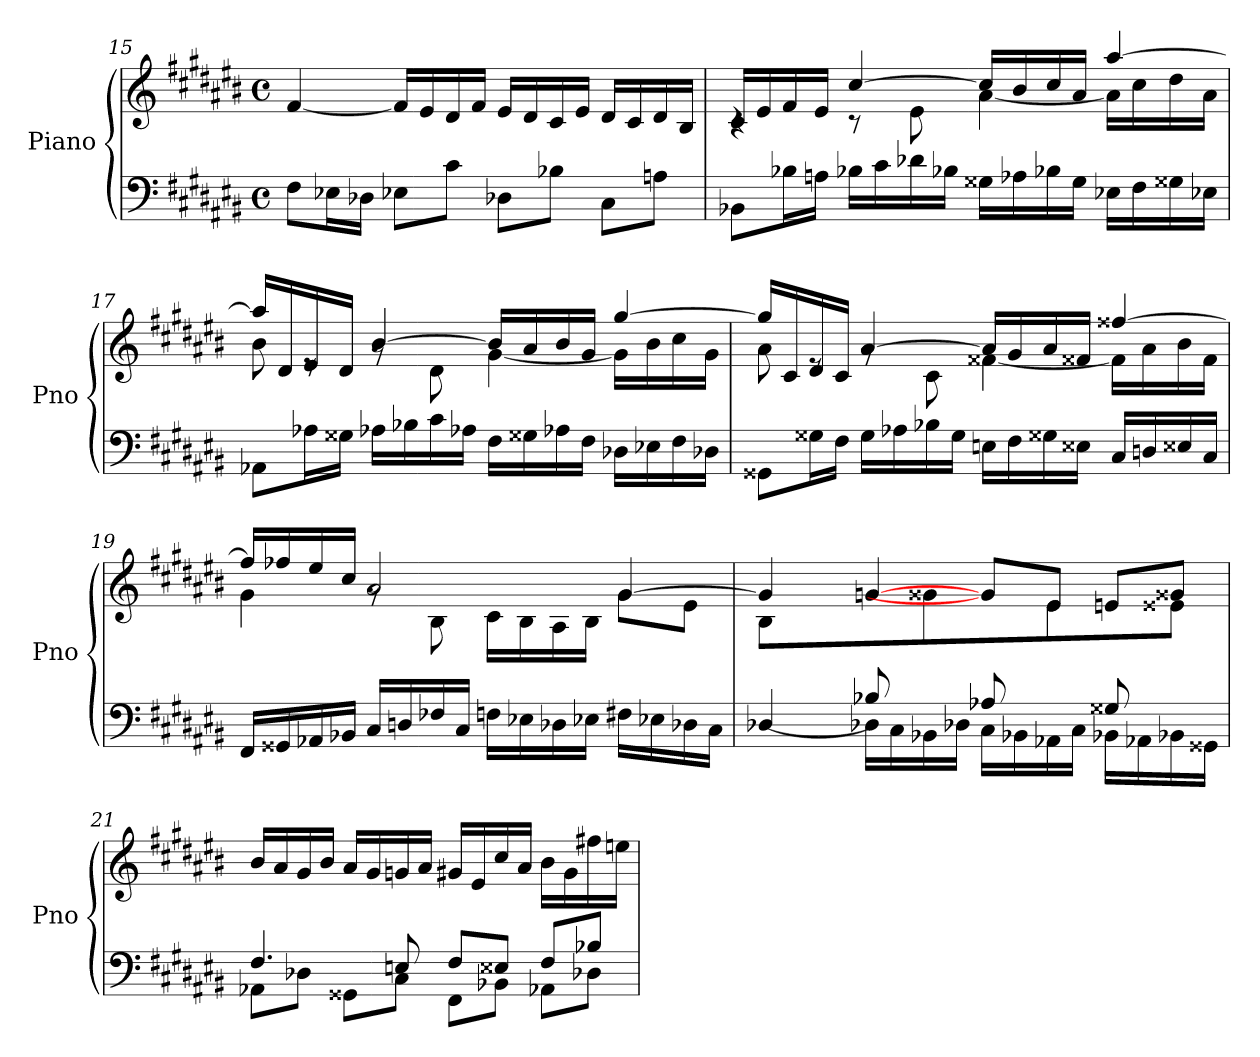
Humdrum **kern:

**kern	**kern
*part1	*part1
*staff2	*staff1
*I"Piano	*
*I'Pno	*
*clefF4	*clefG2
*k[f#c#g#d#a#e#b#]	*k[f#c#g#d#a#e#b#]
*M4/4	*M4/4
*met(c)	*met(c)
=15	=15
8F#i\L	[4f#/
16E-Xi\L	.
16D-Xi\JJ	.
8E-Xi\L	16f#/LL]
.	16e#/
8c#i\J	16d#/
.	16f#/JJ
8D-Xi\L	16e#/LL
.	16d#/
8B-Xi\J	16c#/
.	16e#/JJ
8C#i\L	16d#/LL
.	16c#/
8Ani\J	16d#/
.	16B#/JJ
!!LO:PB:g=z
=16	=16
*	*^
8BB-Xi\L	16c#/LL	4rc
.	16e#/	.
16B-Xi\L	16f#/	.
16Ani\JJ	16e#/JJ	.
16B-Xi\LL	[4cc#/	8r
16c#i\	.	.
16d-Xi\	.	8e#\
16B-Xi\JJ	.	.
16G##Xi\LL	16cc#/LL]	[4a#\
16A-Xi\	16b#/	.
16B-Xi\	16cc#/	.
16G##i\JJ	16a#/JJ	.
16E-Xi\LL	[4aa#/	16a#\LL]
16F#i\	.	16cc#\
16G##Xi\	.	16dd#\
16E-Xi\JJ	.	16a#\JJ
=17	=17	=17
8AA-Xi\L	16aa#/LL]	8b#\
.	16d#/	.
16A-Xi\L	16e#/	8re
16G##Xi\JJ	16d#/JJ	.
16A-Xi\LL	[4b#/	8rg
16B-Xi\	.	.
16c#i\	.	8d#\
16A-Xi\JJ	.	.
16F#i\LL	16b#/LL]	[4g#\
16G##Xi\	16a#/	.
16A-Xi\	16b#/	.
16F#i\JJ	16g#/JJ	.
16D-Xi\LL	[4gg#/	16g#\LL]
16E-Xi\	.	16b#\
16F#i\	.	16cc#\
16D-Xi\JJ	.	16g#\JJ
!!LO:LB:g=z	!!
=18	=18	=18
8GG##Xi\L	16gg#/LL]	8a#\
.	16c#/	.
16G##Xi\L	16d#/	8re
16F#i\JJ	16c#/JJ	.
16G##i\LL	[4a#/	8rg
16A-Xi\	.	.
16B-Xi\	.	8c#\
16G##i\JJ	.	.
16Eni\LL	16a#/LL]	[4f##X\
16F#i\	16g#/	.
16G##Xi\	16a#/	.
16E##i\JJ	16f##X/JJ	.
16C#i/LL	[4ff##X/	16f##\LL]
16Dni/	.	16a#\
16E##Xi/	.	16b#\
16C#i/JJ	.	16f##\JJ
=19	=19	=19
16FF#i/LL	16ff##/LL]	4g#\
16GG##Xi/	16ff-Xi/	.
16AA-Xi/	16ee#/	.
16BB-Xi/JJ	16cc#/JJ	.
16C#i/LL	2a#/	8rg
16Dni/	.	.
16F-Xi/	.	8B#\
16C#i/JJ	.	.
16Fni\LL	.	16c#\LL
16E-Xi\	.	16B#\
16D-Xi\	.	16A#\
16E-Xi\JJ	.	16B#\JJ
16F#i\LL	[4g#/	8g#\L
16E-Xi\	.	.
16D-Xi\	.	8e#\J
16C#i\JJ	.	.
!!LO:LB:g=z	!!
=20	=20	=20
*^	*	*
8ryy	[4D-Xi/	4g#/]	8B#\L
16B-Xi/L	.	.	4ryy
16A-Xi/JJ	.	.	.
8B-Xi/L	16D-Xi\LL]	[4gni/	.
.	16C#i\	.	.
8ryy	16BB-Xi\	.	8g##Xi\J
.	16D-Xi\JJ	.	.
8A-Xi/L	16C#i\LL	8g##i/L]	8ryy
.	16BB-Xi\	.	.
8ryy	16AA-Xi\	8e#/J	8e#\J
.	16C#i\JJ	.	.
8G##Xi/L	16BB-Xi\LL	8eni/L	8ryy
.	16AA-Xi\	.	.
8ryy	16BB-Xi\	8g##Xi/J	8e##Xi\J
.	16GG##Xi\JJ	.	.
*	*	*v	*v
=21	=21	=21
4.F#i/	8AA-Xi\L	16b#/LL
.	.	16a#/
.	8D-Xi\J	16g#/
.	.	16b#/JJ
.	8GG##Xi\L	16a#/LL
.	.	16g#/
8Eni/	8C#i\J	16gni/
.	.	16a#/JJ
8F#i/L	8FF#i\L	16g#/LL
.	.	16e#/
8E##Xi/J	8BB-Xi\J	16cc#/
.	.	16a#/JJ
8F#i/L	8AA-Xi\L	16b#\LL
.	.	16g#\
8B-Xi/J	8D-Xi\J	16ff#X\
.	.	16eeni\JJ
*v	*v	*
=	=
*-	*-
